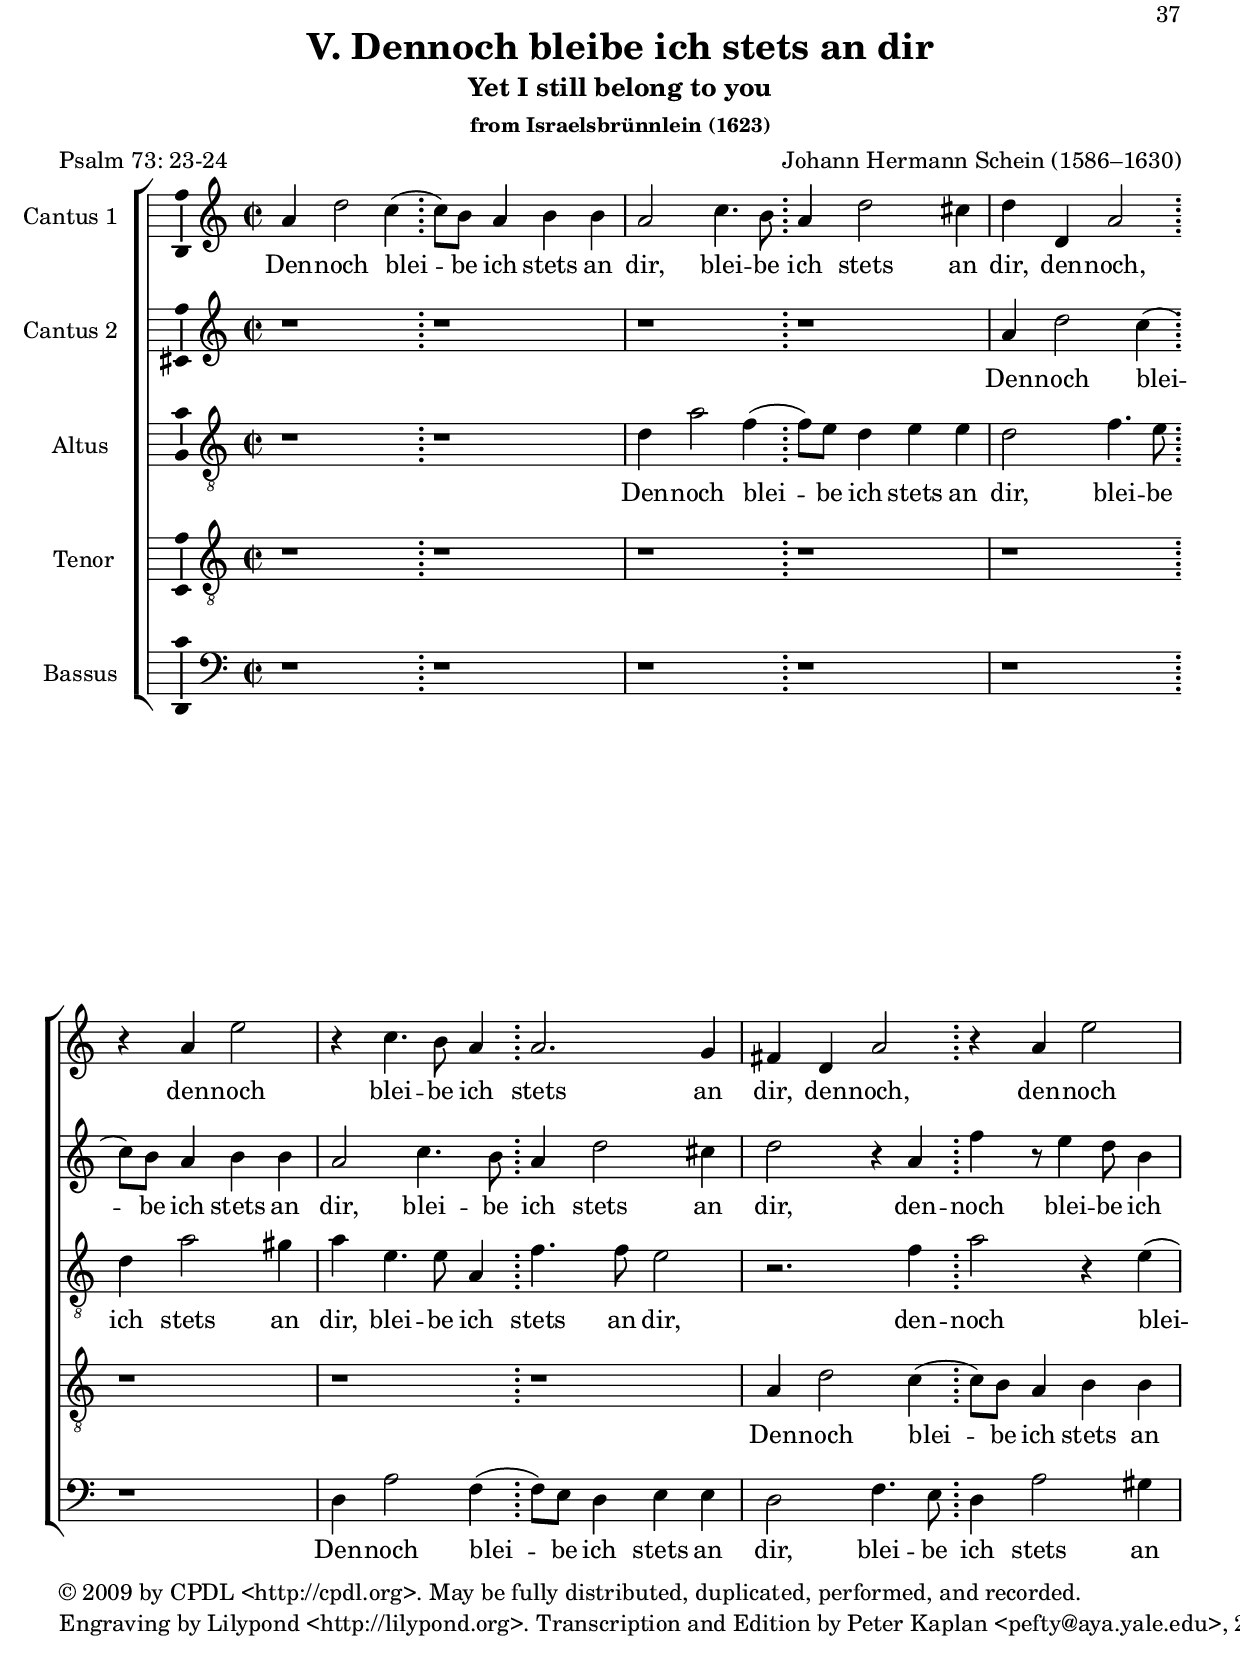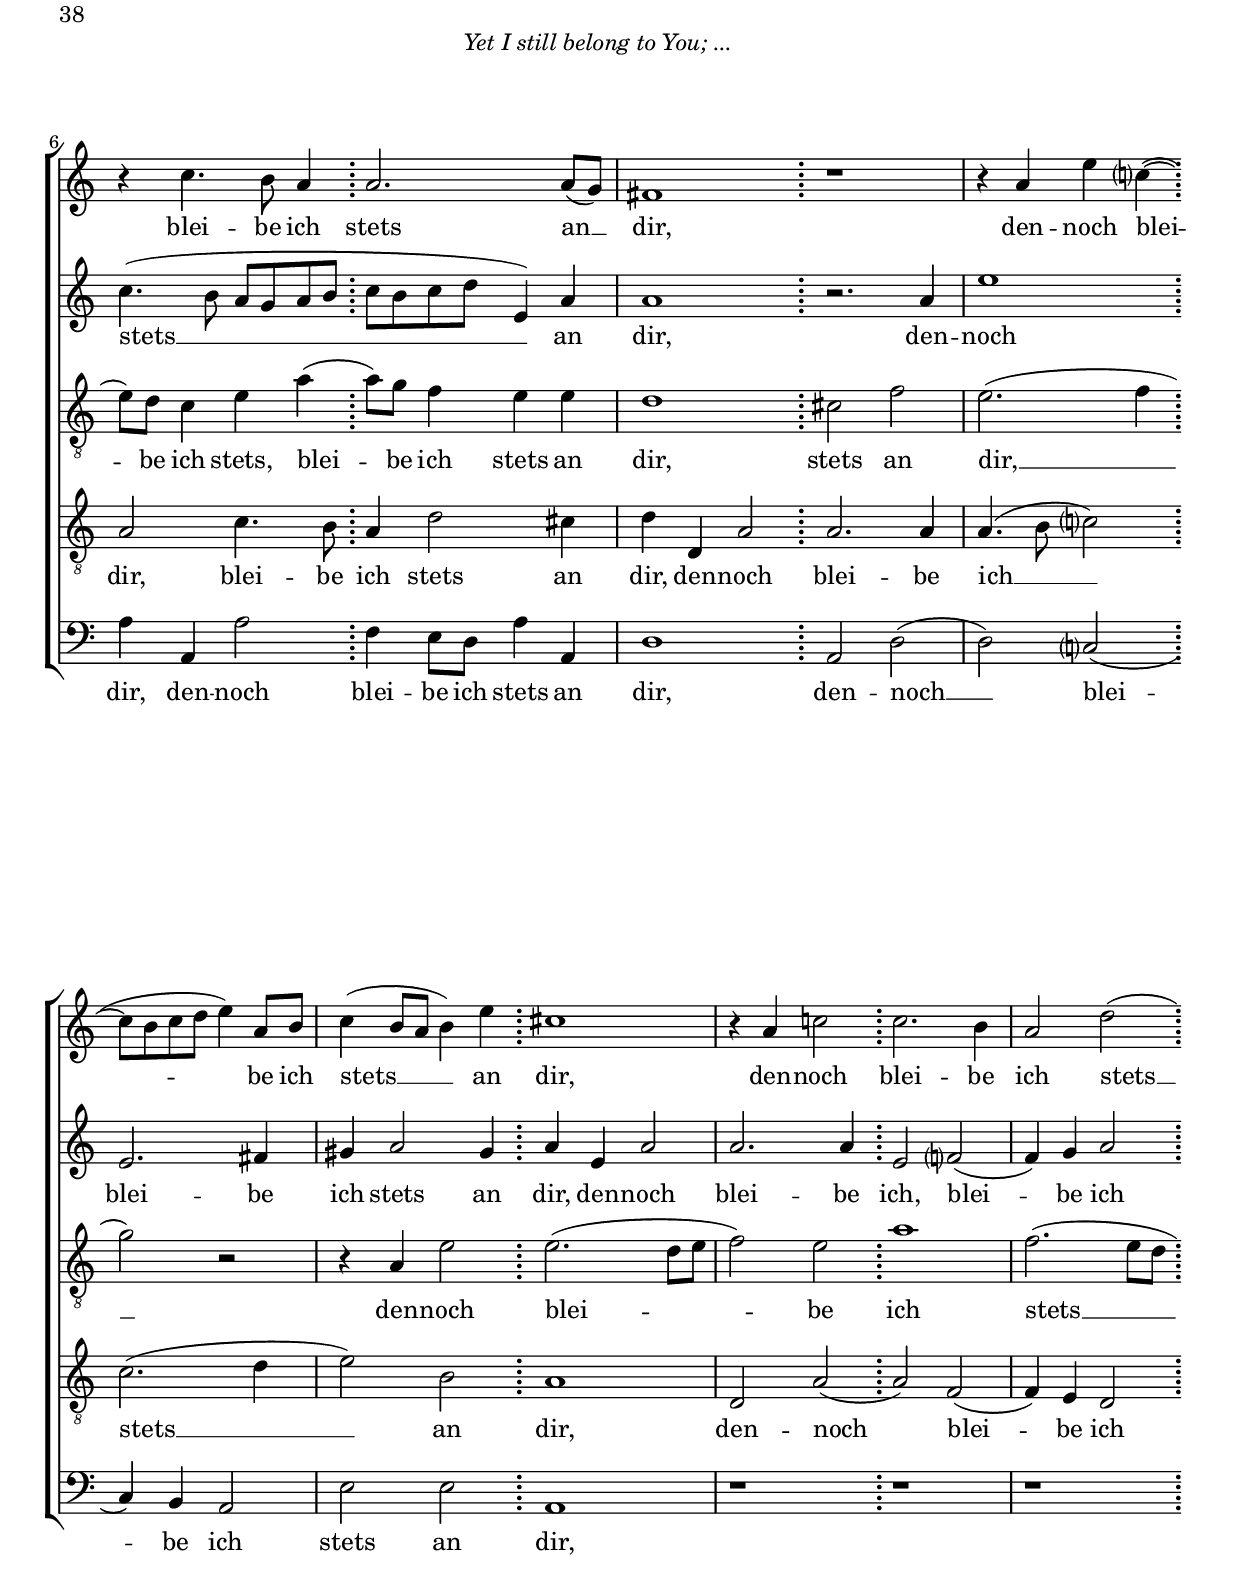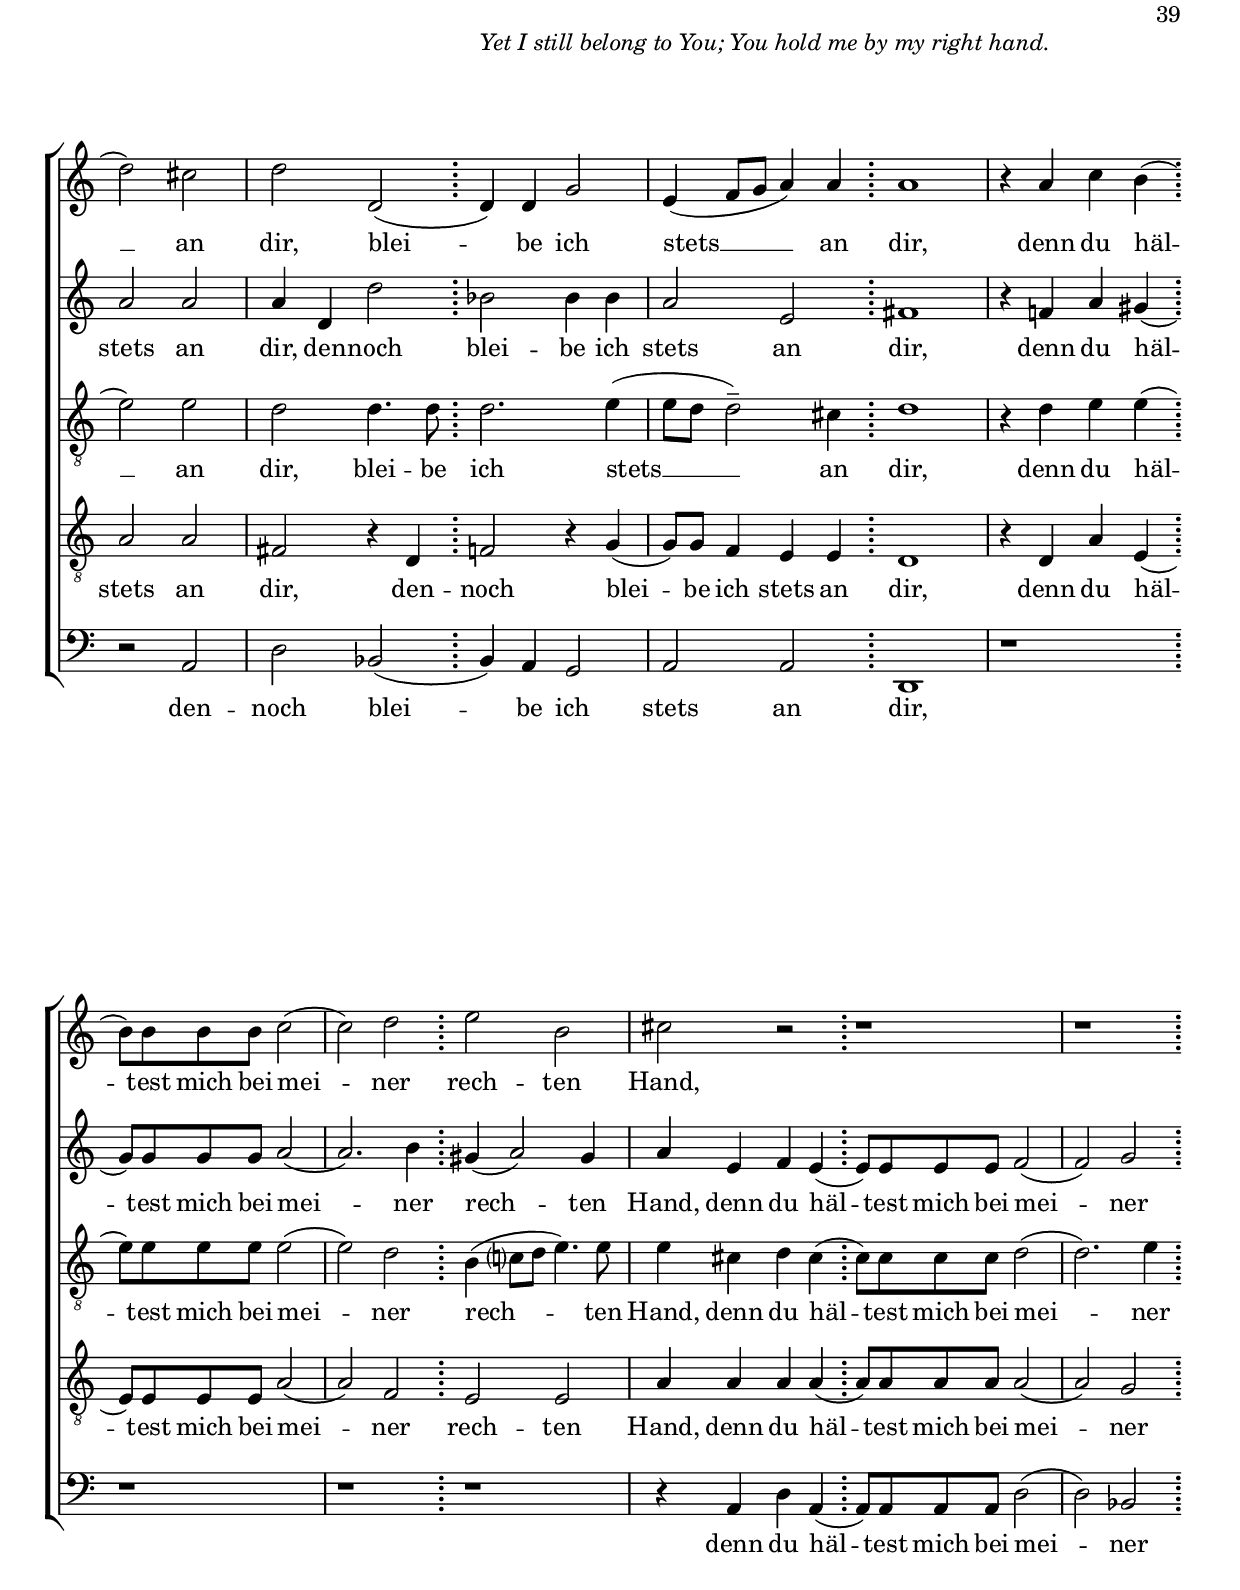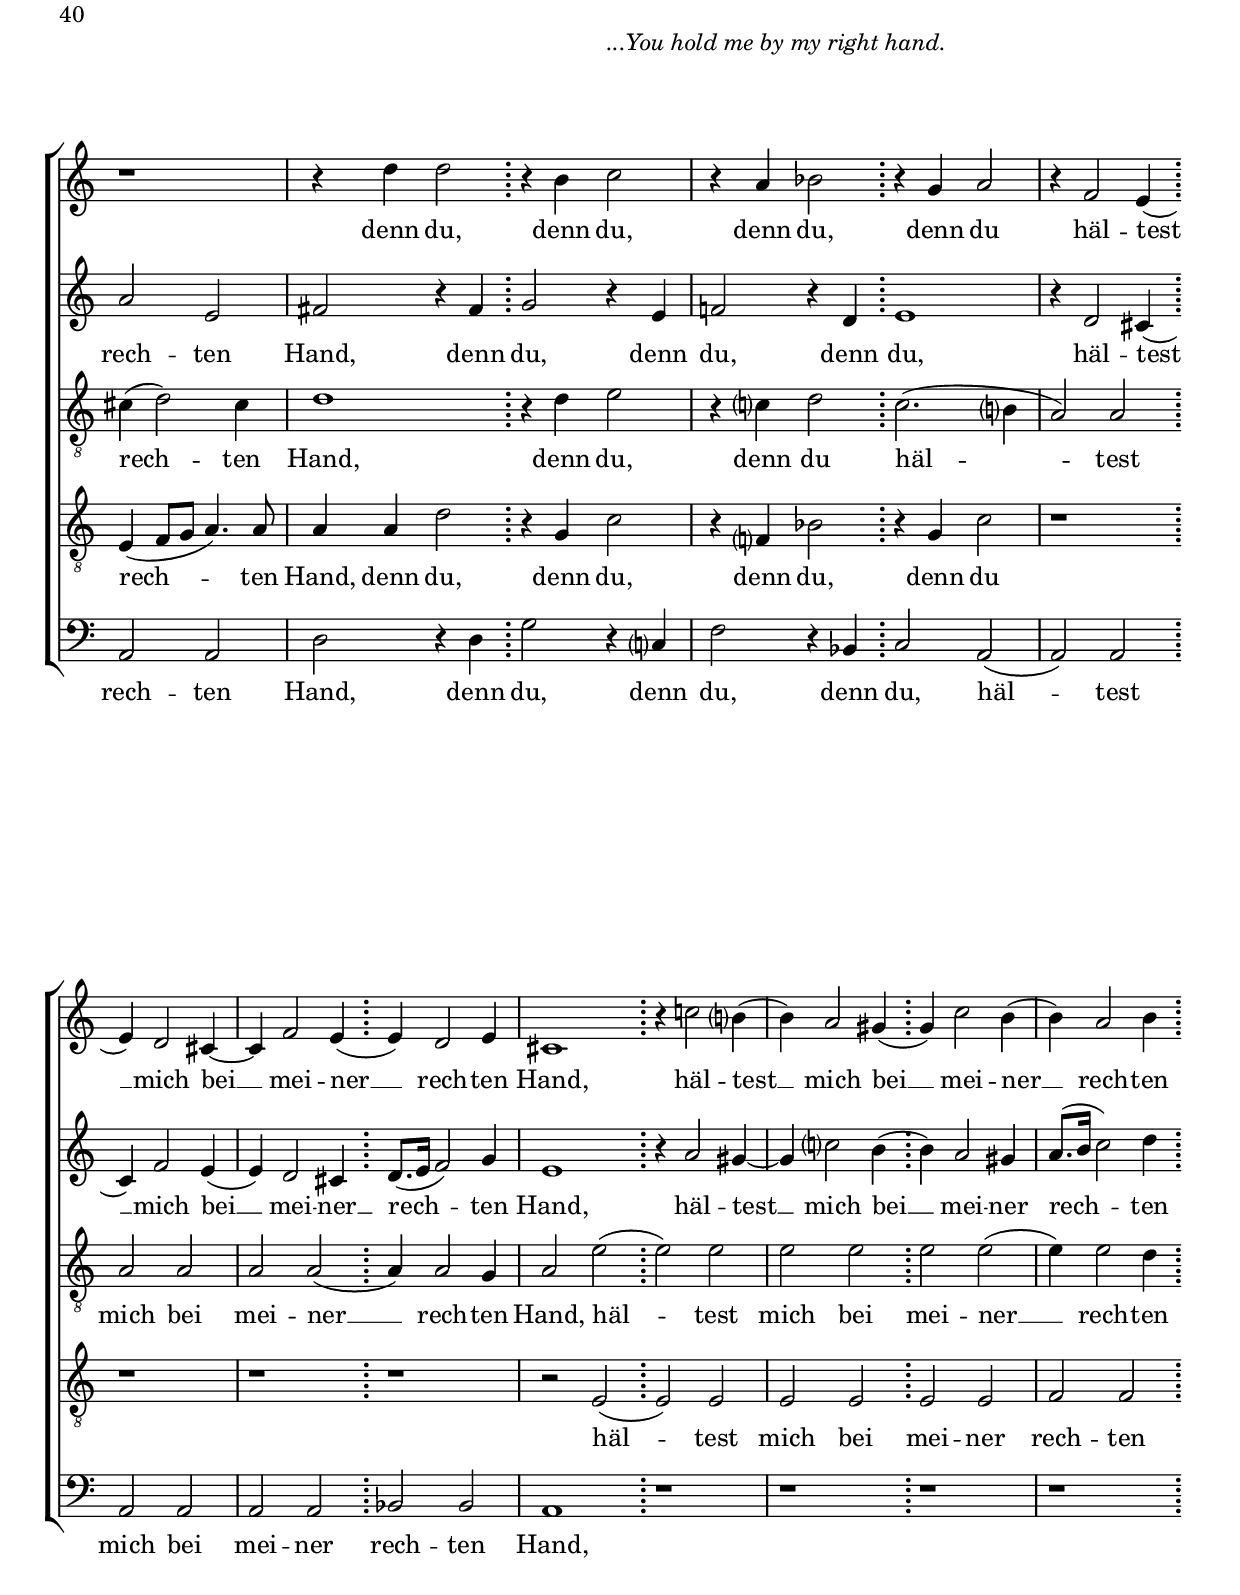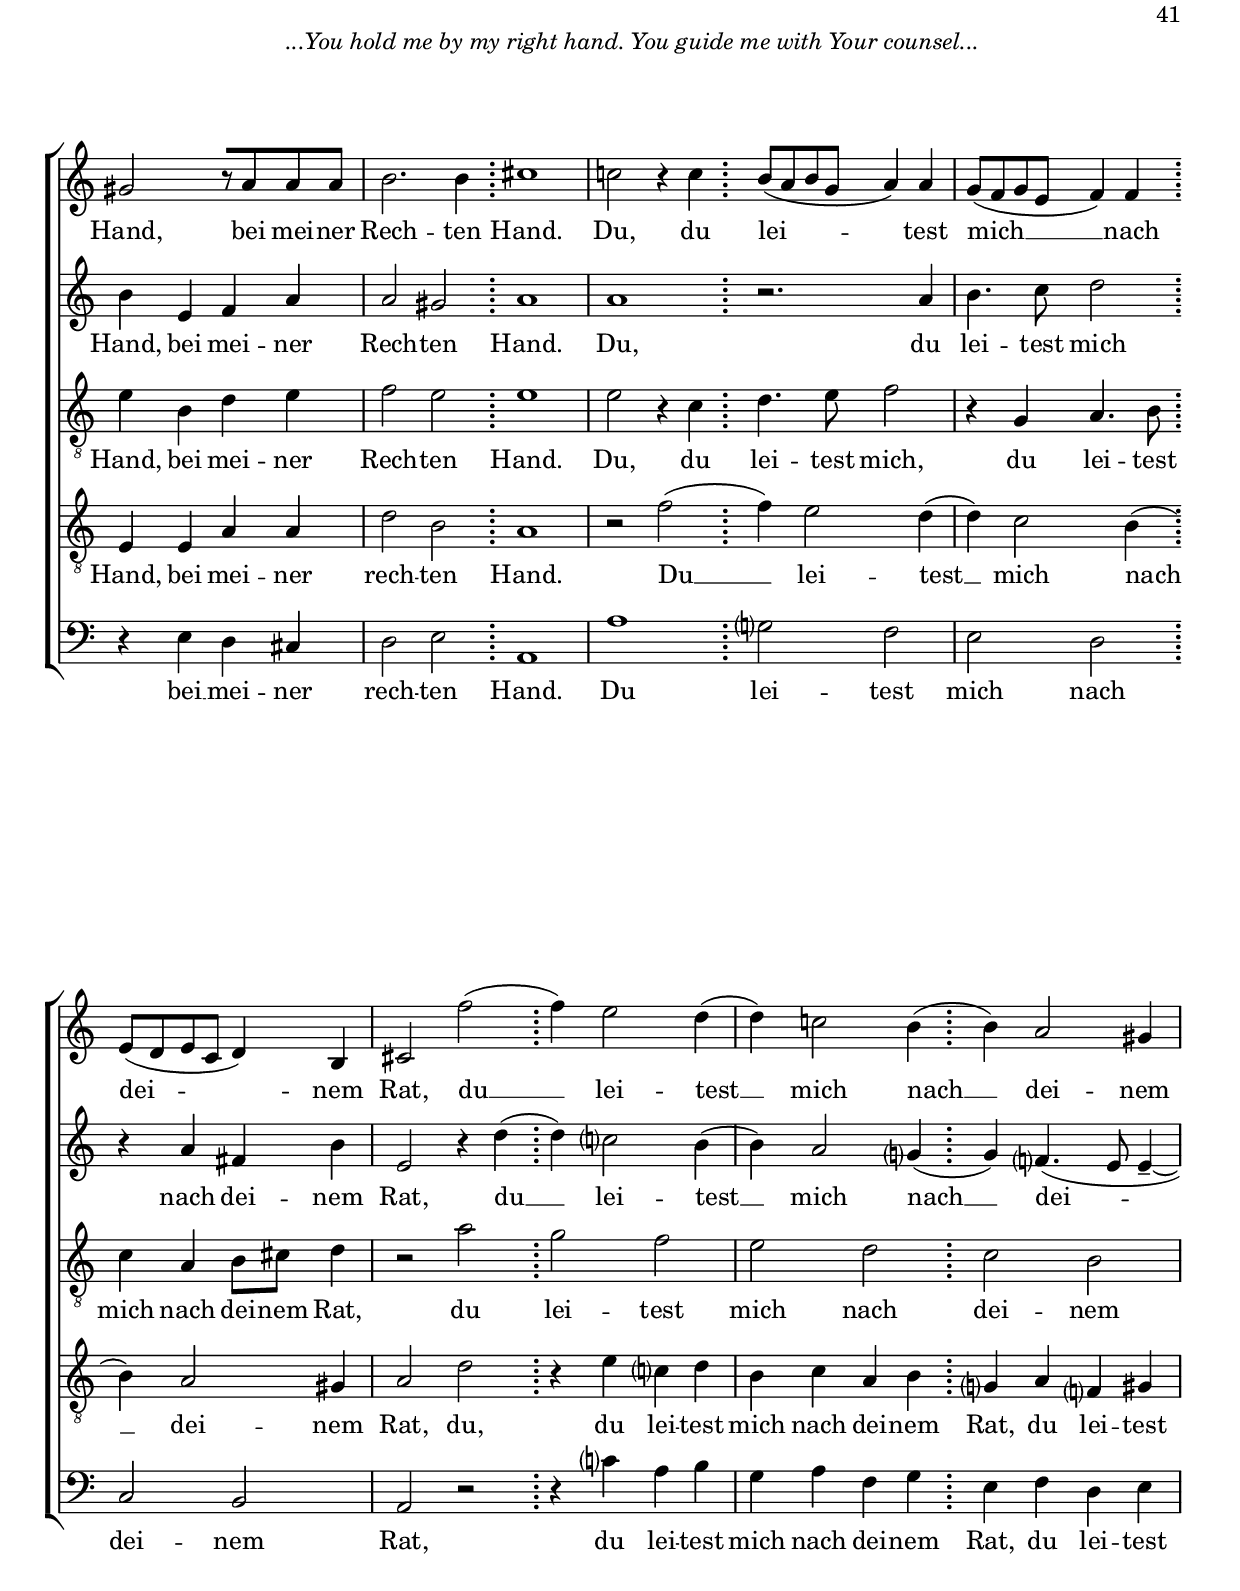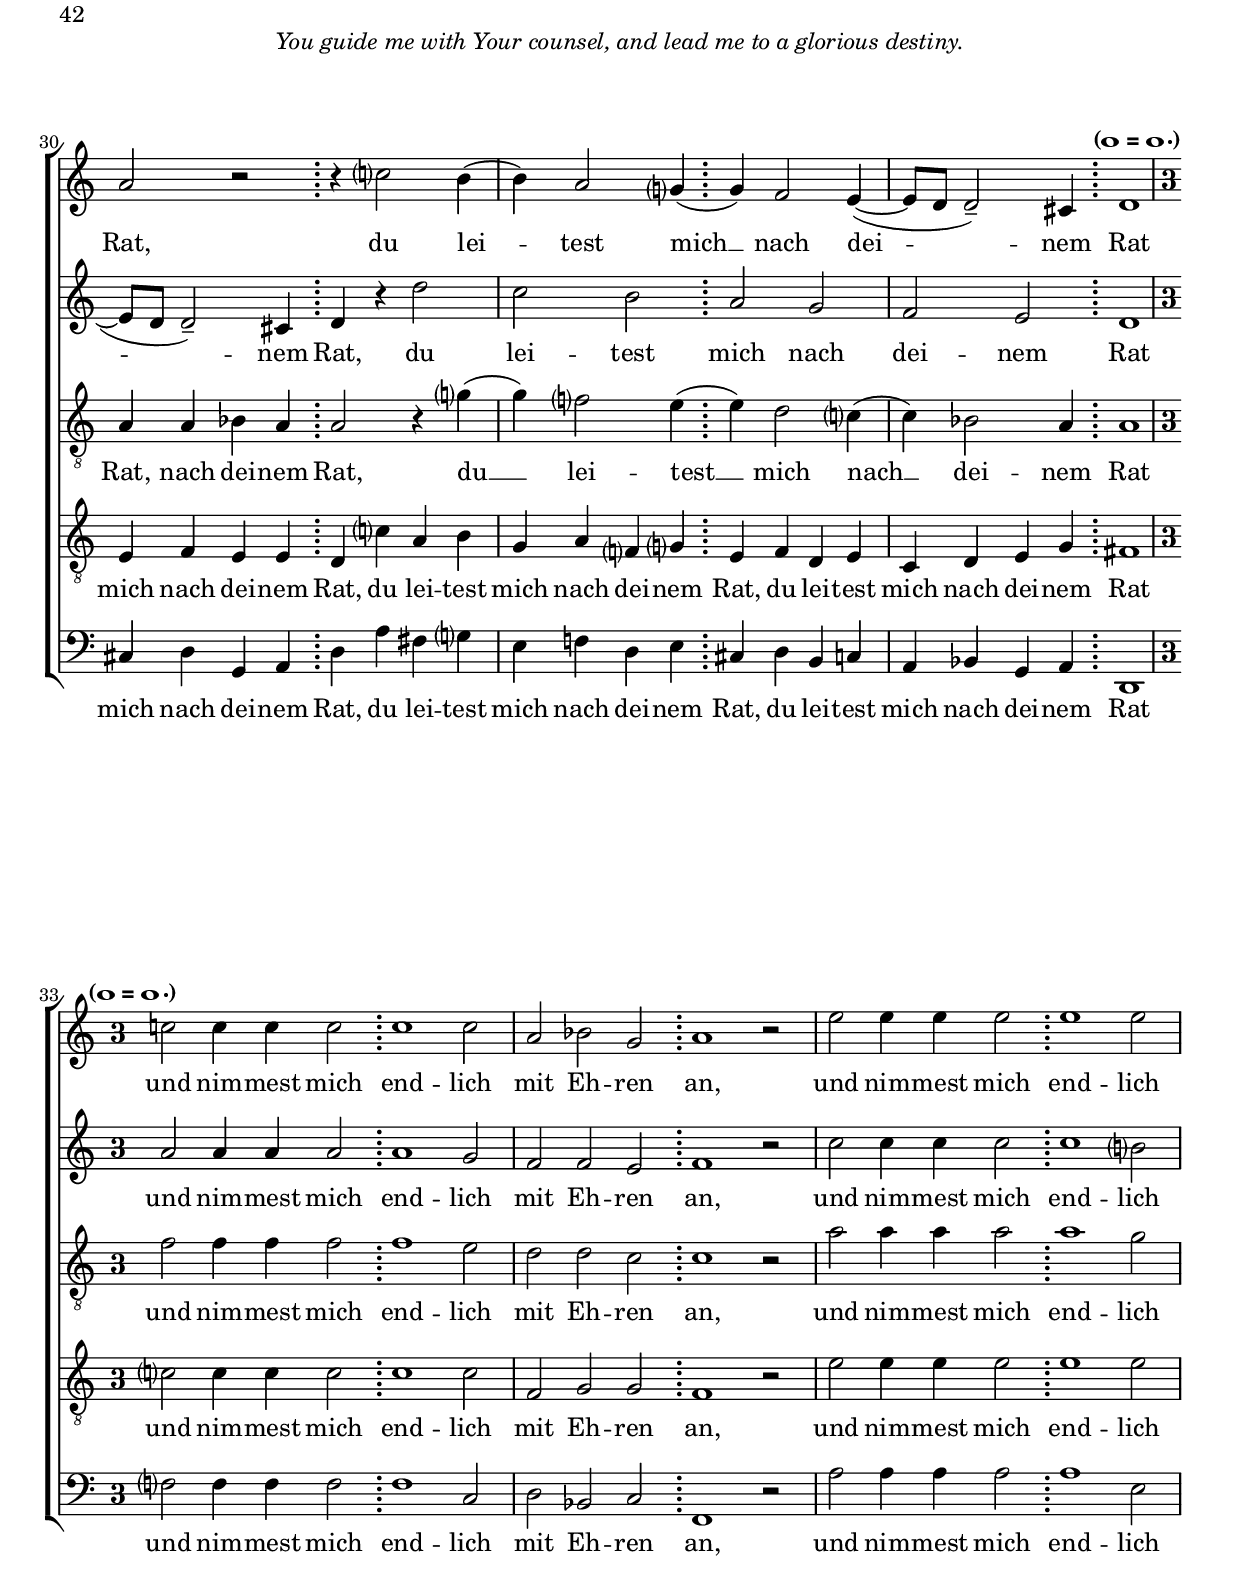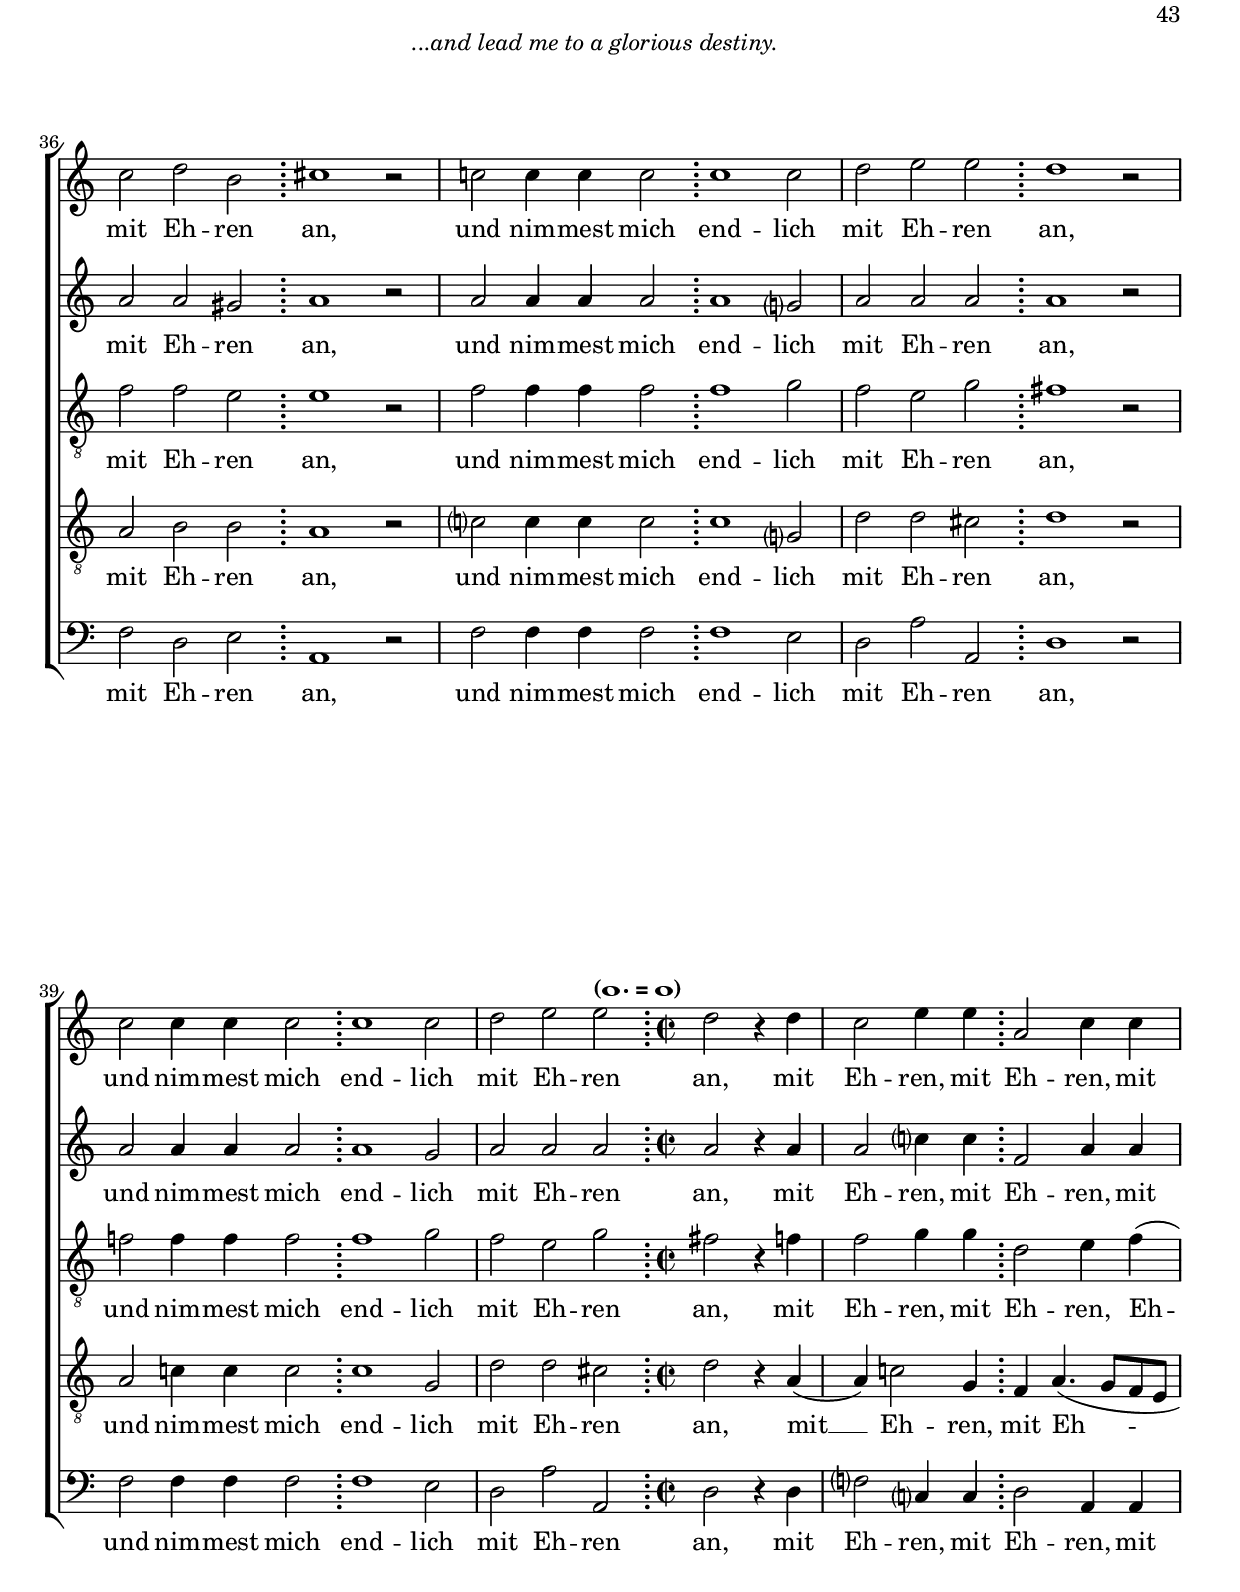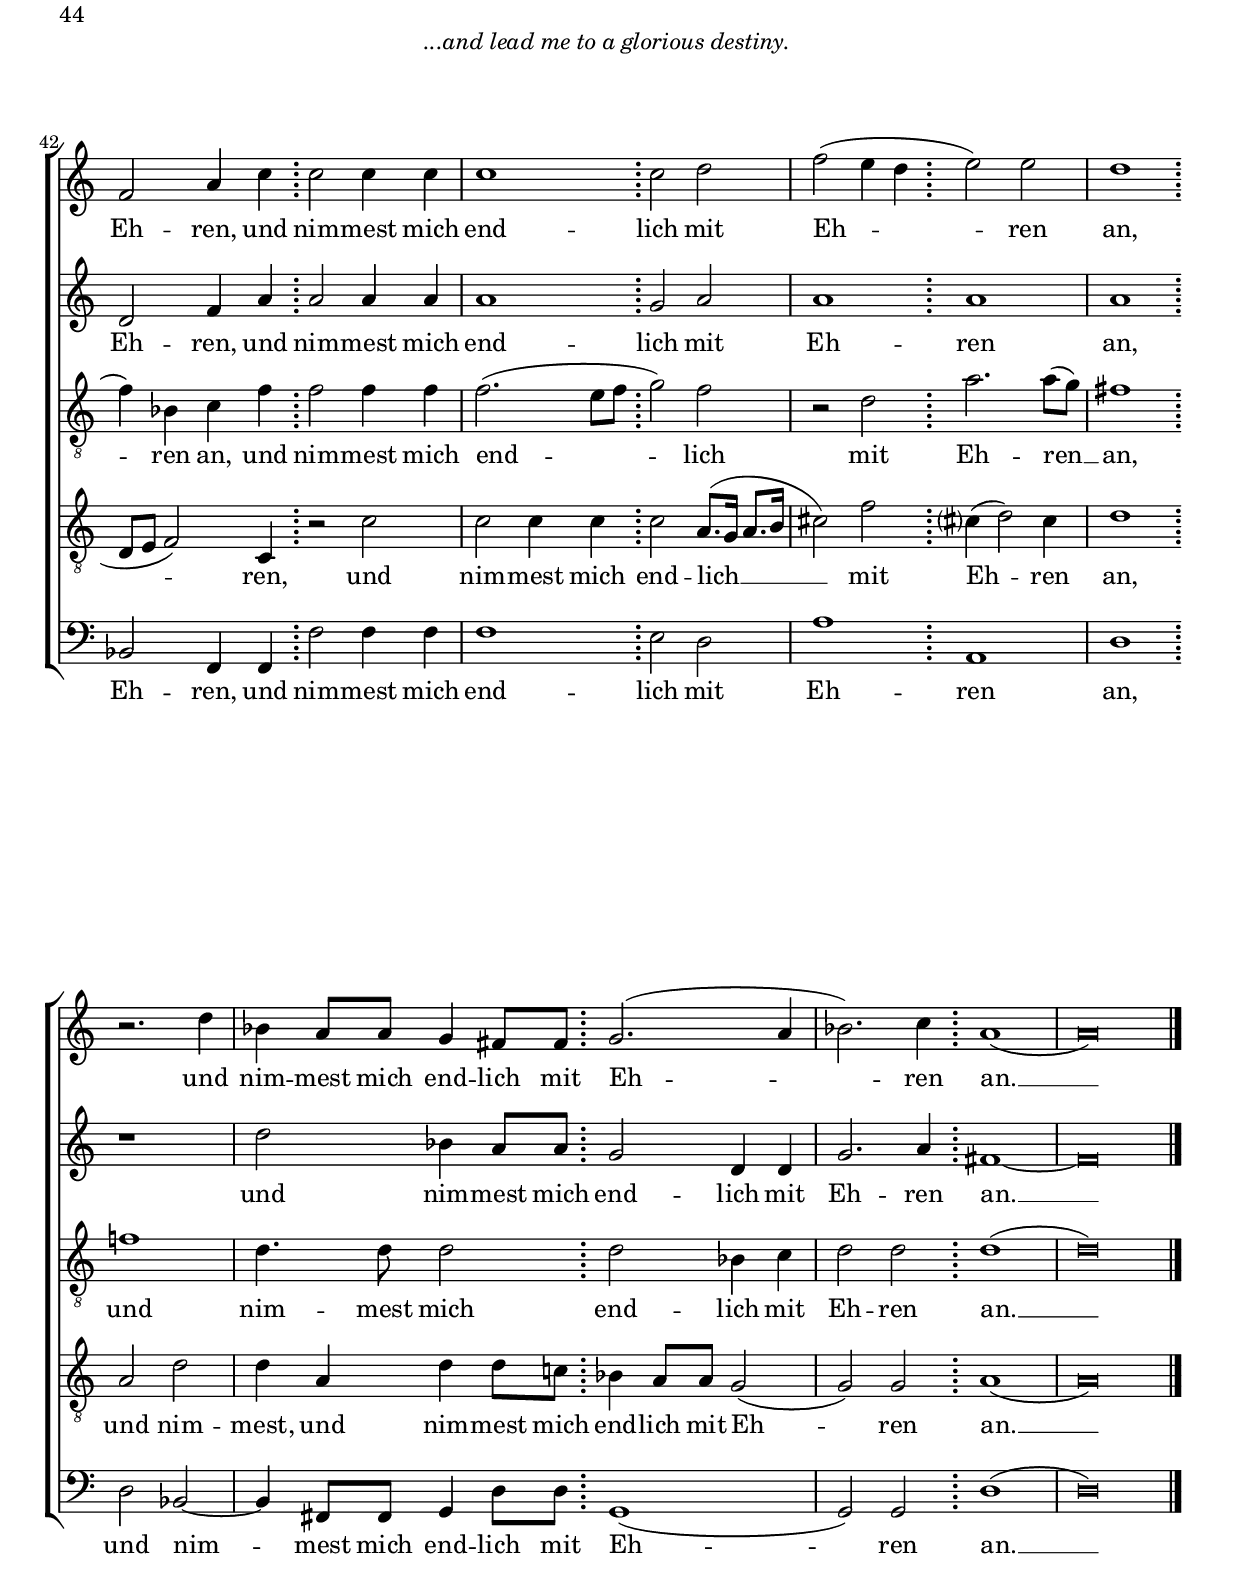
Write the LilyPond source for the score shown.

     \version "2.10.10"

fivelineone = \markup{ \hspace#0 \raise #10 \italic \line {Yet I still belong to You; ...}}
fivelineonetwo = \markup{ \hspace#0 \raise #10 \italic \line {Yet I still belong to You; You hold me by my right hand.}}
fivelinetwo = \markup{ \hspace#0 \raise #10 \italic \line {...You hold me by my right hand.}}
fivelinetwothree = \markup{ \hspace#0 \raise #10 \italic \line {...You hold me by my right hand. You guide me with Your counsel...}}
fivelinethreefour = \markup{ \hspace#0 \raise #10 \italic \line {You guide me with Your counsel, and lead me to a glorious destiny.}}
fivelinefour = \markup{ \hspace#0 \raise #10 \italic \line {...and lead me to a glorious destiny.}}


\paper {
 first-page-number = #37
 print-first-page-number = ##t
  between-system-space = 2.0\cm
  between-system-padding = #1
  ragged-bottom=##f
  ragged-last-bottom=##f
  bottom-margin = 2.0\cm
  top-margin = 0.1\cm
%  system-count = #16
  systemSeparatorMarkup = ""
	oddFooterMarkup = \markup \abs-fontsize #11 {
		\on-the-fly #first-page { \column { 
              \line {© 2009 by CPDL <http://cpdl.org>. May be fully distributed, duplicated, performed, and recorded.}
              \line {Engraving by Lilypond <http://lilypond.org>. Transcription and Edition by Peter Kaplan <pefty@aya.yale.edu>, 2009.}
                                               }
                                     }
                                                   }
        }
\header {
    title = "V. Dennoch bleibe ich stets an dir"
    subtitle = "Yet I still belong to you"
    subsubtitle = "from Israelsbrünnlein (1623)"
    composer = "Johann Hermann Schein (1586–1630)"
    date = "1623"
    poet = "Psalm 73: 23-24"
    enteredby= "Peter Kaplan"
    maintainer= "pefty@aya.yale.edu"
    texidoc = "I have tried to limit my own editorial markings and interpretations.  Altus line cleffed for tenor rather than treble voice."
}

\pointAndClickOff

     \score { 
      <<
        \new ChoirStaff <<
        \new Staff = CantusOne <<
               {  
      <<
     \override Stem #'neutral-direction = #up 
     \override Staff.TimeSignature #'style = #'()
        \set Staff.midiInstrument = "synth voice"
        \set Staff.vocalName = "Cantus 1  "
        \clef treble
        \key a \minor 
        \new Voice = "CantusOne" {
     \override NoteHead #'style = #'baroque

\time 4/2
\once \override Staff.TimeSignature #'stencil = #ly:text-interface::print
\once \override Staff.TimeSignature #'text = \markup \musicglyph #"timesig.C22"
% final copy should just say "¢"
a'4 d''2 c''4(              \bar ":"  c''8) b' a'4 b' b'
a'2 c''4. b'8               \bar ":"  a'4 d''2 cis''4
d''4 d' a'2                 \bar ":"  r4 a' e''2
r4 c''4. b'8 a'4            \bar ":"  a'2. g'4
% measure 5
fis'4 d' a'2                \bar ":"  r4 a' e''2
r4 c''4. b'8 a'4            \bar ":"  <<{a'2.} {s4. s^\fivelineone}>> a'8( g')
fis'1                       \bar ":"  r1
r4 a' e'' c''?(~            \bar ":"  c''8 b' c'' d'' e''4) a'8 b'
c''4( b'8 a' b'4) e''       \bar ":"  cis''1
% measure 10
r4 a' c''!2                 \bar ":"  c''2. b'4
a'2 d''(                    \bar ":"  d''2) cis''
d''2 d'(                    \bar ":"  d'4^\fivelineonetwo) d' g'2
e'4( f'8 g' a'4) a'         \bar ":"  a'1
r4 a' c'' b'(               \bar ":"  b'8) b' b' b' c''2(
% measure 15
c''2) d''                   \bar ":"  e''2 b'
cis''2 r                    \bar ":"  r1
r1                          \bar ":"  r1
r4 d'' d''2                 \bar ":"  r4 b' c''2^\fivelinetwo
r4 a' bes'2                 \bar ":"  r4 g'4 a'2
% measure 20
r4 f'2 e'4(                 \bar ":"  e'4) d'2 cis'4~
cis'4 f'2 e'4(              \bar ":"  e'4) d'2 e'4
cis'1                       \bar ":"  r4 c''!2 b'?4(
b'4) a'2 gis'4(             \bar ":"  gis'4) c''2 b'4( 
b'4) a'2 b'4                \bar ":"  gis'2 r8[ a' a'^\fivelinetwothree a']
% measure 25
b'2. b'4                    \bar ":"  cis''1
c''!2 r4 c''                \bar ":"  b'8( a' b' g' a'4) a'
g'8( f' g' e' f'4) f'       \bar ":"  e'8( d' e' c' d'4) b
cis'2 f''(                  \bar ":"  f''4) e''2 d''4(
d''4) c''!2 b'4(             \bar ":"  b'4) a'2 gis'4
% measure 30
a'2 <<{r2} {s4 s^\fivelinethreefour}>>    \bar ":"  r4 c''?2 b'4(
b'4) a'2 g'?4(              \bar ":"  g'4) f'2 e'4(~
e'8 d' d'2--) cis'4         \bar ":"  << {d'1} {s4 
\tempo \markup { \hspace#-4
                \concat {
                          (
                           \smaller \general-align #Y #DOWN \note #"1" #1
                          " = "
                           \smaller \general-align #Y #DOWN \note #"1." #1
                          )
                        }
               }
                                                   s2.} >>
\time 3/1 \once \override Staff.TimeSignature #'style = #'single-digit
% final copy should just say "3"
\tempo 4=360 \once \override Score.MetronomeMark #'transparent = ##t 
c''!2 
\tempo \markup { \hspace#-12 \lower#7
                \concat {
                          (
                           \smaller \general-align #Y #DOWN \note #"1" #1
                          " = "
                           \smaller \general-align #Y #DOWN \note #"1." #1
                          )
                        }
               }
      c''4 c'' c''2          \bar ":"  c''1 c''2
a'2 bes' g'                 \bar ":"  a'1 r2
% measure 35
e''2 e''4 e'' e''2          \bar ":"  e''1 e''2
\pageBreak
c''2 d'' b'                 \bar ":"  cis''1 <<{r2} {s4 s^\fivelinefour}>>
c''!2 c''4 c'' c''2         \bar ":"  c''1 c''2
d''2 e'' e''                \bar ":"  d''1 r2
c''2 c''4 c'' c''2          \bar ":"  c''1 c''2
% measure 40
d''2 e'' 
\tempo \markup {
                \concat {
                          (
                           \smaller \general-align #Y #DOWN \note #"1." #1
                          " = "
                           \smaller \general-align #Y #DOWN \note #"1" #1
                          )
                        }
               }
         e''                \bar ":"  
\time 4/2
\once \override Staff.TimeSignature #'stencil = #ly:text-interface::print
\once \override Staff.TimeSignature #'text = \markup \musicglyph #"timesig.C22"
% final copy should just say "¢"
\tempo 4=120 \once \override Score.MetronomeMark #'transparent = ##t 
\partial 1                            d''2 r4 d''
c''2 e''4 e''               \bar ":"  a'2 c''4 c'' 
\pageBreak
f'2 a'4 c''                 \bar ":"  c''2 c''4 c''^\fivelinefour 
c''1                        \bar ":"  c''2 d''
f''2( e''4 d''              \bar ":"  e''2) e''
d''1                        \bar ":"  r2. d''4
bes'4 a'8 a' g'4 fis'8 fis' \bar ":"  g'2.( a'4
% measure 45
bes'2.) c''4                \bar ":"  a'1(
a'\breve)    \bar "|."
}
>>
}

>>

\new Lyrics 
\lyricsto "CantusOne"
        { 
Den -- noch blei -- be ich stets an
dir, blei -- be ich stets an
dir, den -- noch, den -- noch
blei -- be ich stets an
dir, den -- noch, den -- noch
blei -- be ich stets an __
dir, 
 den -- noch blei -- be ich 
stets __ an dir, 
 den -- noch blei -- be 
ich stets __ an 
dir, blei -- be ich 
stets __ an dir, 
 denn du häl -- test mich bei mei -- 
 ner rech -- ten 
Hand,

 denn du, denn du,
 denn du, denn du
 häl -- test __ mich bei 
__ mei -- ner __ rech -- ten 
Hand, häl -- test 
__ mich bei __ mei -- ner 
__ rech -- ten Hand, bei mei -- ner 
Rech -- ten Hand.
Du, du lei -- test
mich __ nach dei -- nem
Rat, du __ lei -- test
__ mich nach __ dei -- nem
Rat, du lei -- 
 test mich __ nach dei -- 
 nem Rat
und nim -- mest mich end -- lich 
mit Eh -- ren an,
und nim -- mest mich end -- lich 
mit Eh -- ren an,
und nim -- mest mich end -- lich 
mit Eh -- ren an,
und nim -- mest mich end -- lich 
mit Eh -- ren an, mit
Eh -- ren, mit Eh -- ren, mit
Eh -- ren, und nim -- mest mich 
end -- lich mit
Eh -- ren 
an, und 
nim -- mest mich end -- lich mit Eh -- 
 ren an.
__

}



        \new Staff = CantusTwo <<
               {  
      <<
     \override Stem #'neutral-direction = #up 
     \override Staff.TimeSignature #'style = #'()
        \clef treble
        \key a \minor 
        \new Voice = "CantusTwo" {
     \override NoteHead #'style = #'baroque
        \set Staff.midiInstrument = "synth voice"
        \set Staff.vocalName = "Cantus 2  "

\time 4/2
\once \override Staff.TimeSignature #'stencil = #ly:text-interface::print
\once \override Staff.TimeSignature #'text = \markup \musicglyph #"timesig.C22"
% final copy should just say "¢"
r1 r
r1 r
a'4 d''2 c''4( c''8) b' a'4 b' b'
a'2 c''4. b'8 a'4 d''2 cis''4
% measure 5
d''2 r4 a' f'' r8 e''4 d''8 b'4
c''4.( b'8 a' g' a' b' c'' b' c'' d'' e'4) a'
a'1 r2. a'4
e''1 e'2. fis'4
gis'4 a'2 gis'4 a' e' a'2
% measure 10
a'2. a'4 e'2 f'?(
f'4) g' a'2 a' a'
a'4 d' d''2 bes' bes'4 bes'
a'2 e' fis'1
r4 f'! a' gis'( gis'8) gis' gis' gis' a'2(
% measure 15
a'2.) b'4 gis'( a'2) gis'4
a'4 e' f' e'( e'8) e' e' e' f'2(
f'2) g' a' e'
fis'2 r4 fis' g'2 r4 e'
f'!2 r4 d' e'1
% measure 20
r4 d'2 cis'4( cis') f'2 e'4(
e'4) d'2 cis'4 d'8.( e'16 f'2) g'4
e'1 r4 a'2 gis'4~
gis'4 c''?2 b'4( b') a'2 gis'4
a'8.( b'16 c''2) d''4 b' e' f' a'
% measure 25
a'2 gis' a'1
a'1 r2. a'4
b'4. c''8 d''2 r4 a' fis' b'
e'2 r4 d''( d'') c''?2 b'4(
b'4) a'2 g'?4( g') f'?4.( e'8 e'4--~
% measure 30 
e'8 d' d'2--) cis'4 d' r d''2
c''2 b' a' g'
f'2 e' d'1
\time 3/1 \once \override Staff.TimeSignature #'style = #'single-digit
% final copy should just say "3"
a'2 a'4 a' a'2 a'1 g'2
f'2 f' e' f'1 r2
% measure 35
c''2 c''4 c'' c''2 c''1 b'?2
a'2 a' gis' a'1 r2
a'2 a'4 a' a'2 a'1 g'?2
a'2 a' a' a'1 r2
a'2 a'4 a' a'2 a'1 g'2
% measure 40
a'2 a' a'
\time 4/2
\once \override Staff.TimeSignature #'stencil = #ly:text-interface::print
\once \override Staff.TimeSignature #'text = \markup \musicglyph #"timesig.C22"
% final copy should just say "¢"
\partial 1
           a'2 r4 a'
a'2 c''?4 c'' f'2 a'4 a'
d'2 f'4 a' a'2 a'4 a'
a'1 g'2 a'
a'1 a'
% measure 45
a'1 r
d''2 bes'4 a'8 a' g'2 d'4 d'
g'2. a'4 fis'1~
fis'\breve
\bar "|."
}
>>
}

>>

\new Lyrics 
\lyricsto "CantusTwo"
        { 


Den -- noch blei -- be ich stets an
dir, blei -- be ich stets an
dir, den -- noch blei -- be ich 
stets __ an
dir, den -- 
noch blei -- be 
ich stets an dir, den -- noch 
blei -- be ich, blei -- 
 be ich stets an 
dir, den -- noch blei -- be ich 
stets an dir, 
 denn du häl -- test mich bei mei -- 
 ner rech -- ten 
Hand, denn du häl -- test mich bei mei -- 
 ner rech -- ten 
Hand, denn du, denn 
du, denn du, 
 häl -- test __ mich bei 
__ mei -- ner __ rech -- ten 
Hand, häl -- test 
__ mich bei __ mei -- ner 
rech -- ten Hand, bei mei -- ner 
Rech -- ten Hand.
Du, du 
lei -- test mich nach dei -- nem
Rat, du __ lei -- test
__ mich nach __ dei -- 
 nem Rat, du 
lei -- test mich nach 
dei -- nem Rat
und nim -- mest mich end -- lich 
mit Eh -- ren an,
und nim -- mest mich end -- lich 
mit Eh -- ren an,
und nim -- mest mich end -- lich 
mit Eh -- ren an,
und nim -- mest mich end -- lich 
mit Eh -- ren an, mit
Eh -- ren, mit Eh -- ren, mit
Eh -- ren, und nim -- mest mich 
end -- lich mit
Eh -- ren 
an, 
und nim -- mest mich end -- lich mit 
Eh -- ren 
an.
__
}



        \new Staff = Altus <<
               {  
      <<
     \override Stem #'neutral-direction = #up 
     \override Staff.TimeSignature #'style = #'()
        \clef "G_8"
        \key a \minor 
        \new Voice = "Altus" {
     \override NoteHead #'style = #'baroque
        \set Staff.midiInstrument = "synth voice"
        \set Staff.vocalName = "Altus  "
\time 4/2
\once \override Staff.TimeSignature #'stencil = #ly:text-interface::print
\once \override Staff.TimeSignature #'text = \markup \musicglyph #"timesig.C22"
% final copy should just say "¢"
r1 r
d'4 a'2 f'4( f'8) e' d'4 e' e'
d'2 f'4. e'8 d'4 a'2 gis'4
a'4 e'4. e'8 a4 f'4. f'8 e'2
% measure 5
r2. f'4 a'2 r4 e'(
e'8) d' c'4 e' a'4( a'8) g' f'4 e' e'
d'1 cis'2 f'
e'2.( f'4 g'2) r
r4 a e'2 e'2.( d'8 e'
% measure 10
f'2) e' a'1
f'2.( e'8 d' e'2) e'
d'2 d'4. d'8 d'2. e'4(
e'8 d' d'2--) cis'4 d'1
r4 d' e' e'( e'8) e' e' e' e'2(
% measure 15
e'2) d' b4( c'?8 d' e'4.) e'8
e'4 cis' d' cis'( cis'8) cis' cis' cis' d'2(
d'2.) e'4 cis'( d'2) cis'4
d'1 r4 d' e'2
r4 c'? d'2 c'2.( b?4
% measure 20
a2) a a a 
a2 a( a4) a2 g4
a2 e'( e') e'
e'2 e' e' e'(
e'4) e'2 d'4 e' b d' e'
% measure 25
f'2 e' e'1
e'2 r4 c' d'4. e'8 f'2
r4 g a4. b8 c'4 a b8 cis' d'4
r2 a' g' f'
e'2 d' c' b
% measure 30 
a4 a bes a a2 r4 g'?(
g'4) f'?2 e'4( e') d'2 c'?4(
c'4) bes2 a4 a1
\time 3/1 \once \override Staff.TimeSignature #'style = #'single-digit
% final copy should just say "3"
f'2 f'4 f' f'2 f'1 e'2
d'2 d' c' c'1 r2
% measure 35
a'2 a'4 a' a'2 a'1 g'2
f'2 f' e' e'1 r2
f'2 f'4 f' f'2 f'1 g'2
f'2 e' g' fis'1 r2
f'!2 f'4 f' f'2 f'1 g'2
% measure 40
f'2 e' g'
\time 4/2
\once \override Staff.TimeSignature #'stencil = #ly:text-interface::print
\once \override Staff.TimeSignature #'text = \markup \musicglyph #"timesig.C22"
% final copy should just say "¢"
\partial 1  
            fis'2 r4 f'
f'2 g'4 g' d'2 e'4 f'(
f'4) bes c' f' f'2 f'4 f'
f'2.( e'8 f' g'2) f'
r2 d' a'2. a'8( g')
% measure 45
fis'1 f'
d'4. d'8 d'2 d' bes4 c'
d'2 d' d'1(
d'\breve)
\bar "|."
}
>>
}

>>

\new Lyrics 
\lyricsto "Altus"
        { 

Den -- noch blei -- be ich stets an
dir, blei -- be ich stets an
dir, blei -- be ich stets an dir, 
 den -- noch blei -- 
 be ich stets, blei -- be ich stets an 
dir, stets an 
dir, __
 den -- noch blei -- 
 be ich 
stets __ an 
dir, blei -- be ich stets 
__ an dir, 
 denn du häl -- test mich bei mei -- 
 ner rech -- ten 
Hand, denn du häl -- test mich bei mei -- 
 ner rech -- ten 
Hand, denn du, 
 denn du häl -- 
 test mich bei 
mei -- ner __ rech -- ten 
Hand, häl -- test 
mich bei mei -- ner 
__ rech -- ten Hand, bei mei -- ner 
Rech -- ten Hand.
Du, du lei -- test mich, 
 du lei -- test mich nach dei -- nem Rat, 
 du lei -- test
mich nach dei -- nem
Rat, nach dei -- nem Rat, du 
__ lei -- test __ mich nach 
__ dei -- nem Rat 
und nim -- mest mich end -- lich 
mit Eh -- ren an,
und nim -- mest mich end -- lich 
mit Eh -- ren an,
und nim -- mest mich end -- lich 
mit Eh -- ren an,
und nim -- mest mich end -- lich 
mit Eh -- ren an, mit
Eh -- ren, mit Eh -- ren, Eh -- 
ren an, und nim -- mest mich 
end -- lich 
 mit Eh -- ren __
an, und 
nim -- mest mich end -- lich mit 
Eh -- ren an.
__
}


        \new Staff = Tenor <<
               {  
      <<
     \override Stem #'neutral-direction = #up 
     \override Staff.TimeSignature #'style = #'()
        \clef "G_8"
        \key a \minor 
        \new Voice = "Tenor" {
     \override NoteHead #'style = #'baroque
        \set Staff.midiInstrument = "synth voice"
        \set Staff.vocalName = "Tenor "

\time 4/2
\once \override Staff.TimeSignature #'stencil = #ly:text-interface::print
\once \override Staff.TimeSignature #'text = \markup \musicglyph #"timesig.C22"
% final copy should just say "¢"
r1 r
r1 r
r1 r
r1 r
% measure 5
a4 d'2 c'4( c'8) b a4 b b 
a2 c'4. b8 a4 d'2 cis'4
d'4 d a2 a2. a4
a4.( b8 c'?2) c'2.( d'4
e'2) b a1
% measure 10
d2 a( a) f(
f4) e d2 a a 
fis2 r4 d f2 r4 g(
g8) g f4 e e d1
r4 d a e( e8) e e e a2(
% measure 15
a2) f e e
a4 a a a( a8) a a a a2(
a2) g e4( f8 g a4.) a8 
a4 a d'2 r4 g c'2
r4 f? bes2 r4 g c'2
% measure 20
r1 r 
r1 r
r2 e( e) e
e2 e e e
f2 f e4 e a a 
% measure 25
d'2 b a1
r2 f'( f'4) e'2 d'4(
d'4) c'2 b4( b) a2 gis4
a2 d' r4 e' c'? d'
b4 c' a b g? a f? gis
% measure 30 
e4 f e e d c'? a b
g4 a f? g? e f d e
c4 d e g fis1
\time 3/1 \once \override Staff.TimeSignature #'style = #'single-digit
% final copy should just say "3"
c'?2 c'4 c' c'2 c'1 c'2
f2 g g f1 r2
% measure 35
e'2 e'4 e' e'2 e'1 e'2
a2 b b
a1 r2
c'?2 c'4 c' c'2 c'1 g?2
d'2 d' cis' d'1 r2
% measure 40
a2 c'!4 c' c'2 c'1 g2
d'2 d' cis'
\time 4/2
\once \override Staff.TimeSignature #'stencil = #ly:text-interface::print
\once \override Staff.TimeSignature #'text = \markup \musicglyph #"timesig.C22"
% final copy should just say "¢"
\partial 1
            d'2 r4 a(
a4) c'!2 g4 f a4.( g8 f e
d8 e f2) c4 r2 c'
c'2 c'4 c' c'2 a8.( g16 a8. b16
% measure 45
cis'2) f' cis'?4( d'2) cis'4
d'1 a2 d'2
d'4 a d'4 d'8 c'! bes4 a8 a g2(
g2) g a1(
a\breve)
\bar "|."
}
>>
}

>>

\new Lyrics 
\lyricsto "Tenor"
        {




Den -- noch blei -- be ich stets an
dir, blei -- be ich stets an
dir, den -- noch blei -- be 
ich __ stets 
__ an dir, 
den -- noch blei -- 
 be ich stets an
dir, den -- noch blei -- 
 be ich stets an dir,  
 denn du häl -- test mich bei mei -- 
 ner rech -- ten 
Hand, denn du häl -- test mich bei mei -- 
 ner rech -- ten 
Hand, denn du, denn du,
 denn du, denn du


 häl -- test 
mich bei mei -- ner 
rech -- ten Hand, bei mei -- ner 
rech -- ten Hand. 
 Du __ lei -- test
__ mich nach __ dei -- nem
Rat, du, du lei -- test
mich nach dei -- nem
Rat, du lei -- test 
mich nach dei -- nem Rat, du lei -- test 
mich nach dei -- nem Rat, du lei -- test 
mich nach dei -- nem Rat
und nim -- mest mich end -- lich 
mit Eh -- ren an,
und nim -- mest mich end -- lich 
mit Eh -- ren an,
und nim -- mest mich end -- lich 
mit Eh -- ren an,
und nim -- mest mich end -- lich 
mit Eh -- ren an, mit
__ Eh -- ren, mit Eh -- 
 ren, und 
nim -- mest mich end -- lich 
__ mit Eh -- ren 
an, und nim -- 
mest, und nim -- mest mich end -- lich mit Eh -- 
 ren an.
__
}


        \new Staff = Bassus <<
               {  
      <<
     \override Stem #'neutral-direction = #up 
     \override Staff.TimeSignature #'style = #'()
        \clef bass
        \key a \minor 
        \new Voice = "Bassus" {
     \override NoteHead #'style = #'baroque
        \set Staff.midiInstrument = "synth voice"
        \set Staff.vocalName = "Bassus  "

\time 4/2
\once \override Staff.TimeSignature #'stencil = #ly:text-interface::print
\once \override Staff.TimeSignature #'text = \markup \musicglyph #"timesig.C22"
% final copy should just say "¢"
r1 r
r1 r
r1 r
d4 a2 f4( f8) e d4 e e
% measure 5
d2 f4. e8 d4 a2 gis4
a4 a, a2 f4 e8 d a4 a,
d1 a,2 d(
d2) c?( c4) b, a,2
e2 e a,1
% measure 10
r1 r
r1 r2 a,
d2 bes,( bes,4) a, g,2
a,2 a, d,1
r1 r
% measure 15
r1 r
r4 a, d a,( a,8) a, a, a, d2(
d2) bes, a, a,
d2 r4 d g2 r4 c?
f2 r4 bes, c2 a,(
% measure 20
a,2) a, a, a,
a,2 a, bes, bes,
a,1 r
r1 r
r1 r4 e d cis
% measure 25
d2 e a,1
a1 g?2 f
e2 d c b,
a,2 r r4 c'? a b
g4 a f g e f d e
% measure 30 
cis4 d g, a, d a fis g?
e4 f! d e cis d b, c
a,4 bes, g, a, d,1
\break
\time 3/1 \once \override Staff.TimeSignature #'style = #'single-digit
% final copy should just say "3"
f?2 f4 f f2 f1 c2
d2 bes, c f,1 r2
% measure 35
a2 a4 a a2 a1 e2
f2 d e a,1 r2
f2 f4 f f2 f1 e2
d2 a a, d1 r2
f2 f4 f f2 f1 e2
% measure 40
d2 a a, 
\time 4/2
\once \override Staff.TimeSignature #'stencil = #ly:text-interface::print
\once \override Staff.TimeSignature #'text = \markup \musicglyph #"timesig.C22"
% final copy should just say "¢"
\partial 1  
            d2 r4 d
f?2 c?4 c d2 a,4 a,
bes,2 f,4 f, f2 f4 f
f1 e2 d
a1 a,
d1 d2 bes,~
bes,4 fis,8 fis, g,4 d8 d g,1(
g,2) g, d1(
d\breve)
\bar "|."
}
>>
}

>>

\new Lyrics 
\lyricsto "Bassus"
        { 



Den -- noch blei -- be ich stets an
dir, blei -- be ich stets an
dir, den -- noch blei -- be ich stets an
dir, den -- noch
__ blei -- be ich 
stets an dir, 

 den -- 
noch blei -- be ich 
stets an dir, 


 denn du häl -- test mich bei mei -- 
 ner rech -- ten 
Hand, denn du, denn 
du, denn du, häl -- 
 test mich bei 
mei -- ner rech -- ten 
Hand, 

 bei __ mei -- ner 
rech -- ten Hand.
Du lei -- test
mich nach dei -- nem
Rat, du lei -- test
mich nach dei -- nem Rat, du lei -- test 
mich nach dei -- nem Rat, du lei -- test 
mich nach dei -- nem Rat, du lei -- test 
mich nach dei -- nem Rat
und nim -- mest mich end -- lich 
mit Eh -- ren an,
und nim -- mest mich end -- lich 
mit Eh -- ren an,
und nim -- mest mich end -- lich 
mit Eh -- ren an,
und nim -- mest mich end -- lich 
mit Eh -- ren an, mit
Eh -- ren, mit Eh -- ren, mit
Eh -- ren, und nim -- mest mich 
end -- lich mit
Eh -- ren 
an, und nim -- 
 mest mich end -- lich mit Eh -- 
 ren an.
__
}


>>


>>
   






%{
\midi { 
\context { 
\Score 
tempoWholesPerMinute = #(ly:make-moment 120 4) 
} 
} 
%}







     }
\layout { 
         \context { 
          \Staff \consists "Horizontal_bracket_engraver" 
          }
        \context {  
        \Staff \consists "Ambitus_engraver" 
                   }
         }

